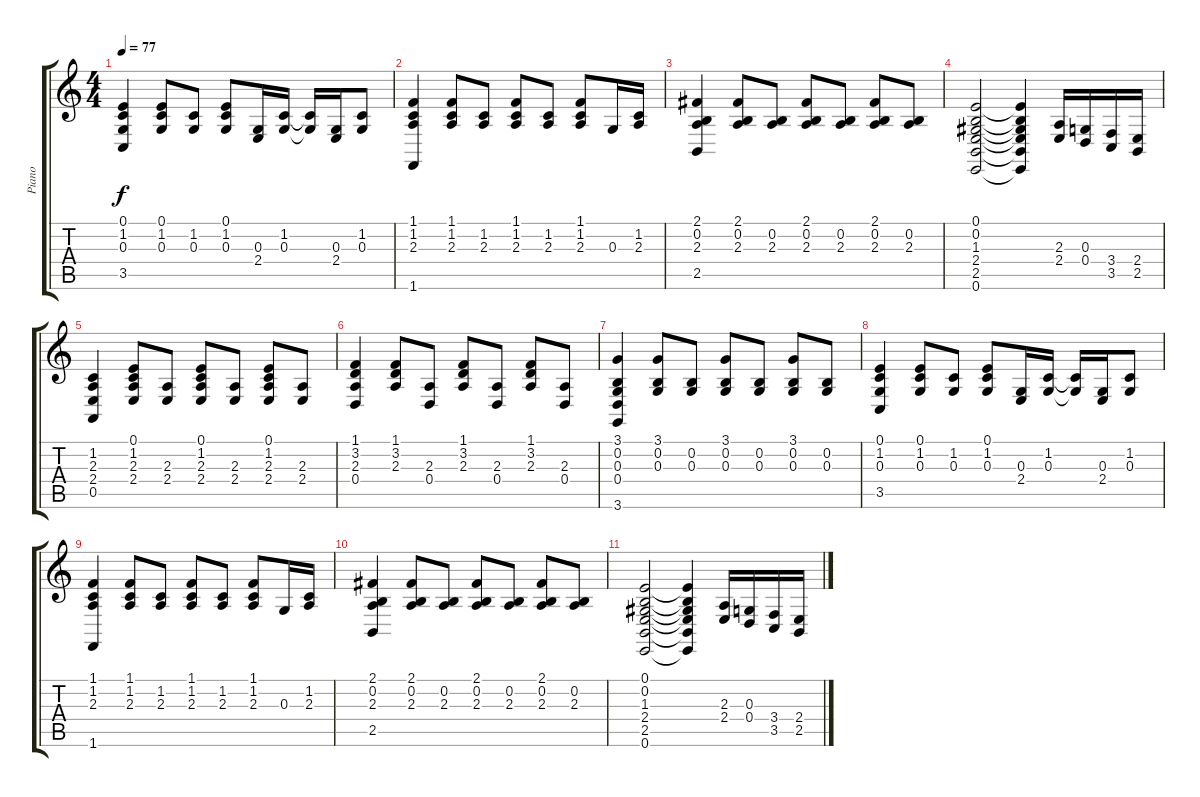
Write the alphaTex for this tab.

\track ("Piano" "Piano") {instrument brightacousticpiano}
\staff {score tabs}
\tuning (E4 B3 G3 D3 A2 E2) {hide}
\ts (4 4)
\tempo 77
\clef g2
\ks c
(0.1 1.2 0.3 3.5).4{dy f} (0.1 1.2 0.3).8 (1.2 0.3).8 (0.1 1.2 0.3).8 (0.3 2.4).16 (1.2 0.3).16 (1.2{t} 0.3{t}).16 (0.3 2.4).16 (1.2 0.3).8 |
(1.1 1.2 2.3 1.6).4 (1.1 1.2 2.3).8 (1.2 2.3).8 (1.1 1.2 2.3).8 (1.2 2.3).8 (1.1 1.2 2.3).8 0.3.16 (1.2 2.3).16 |
(2.1 0.2 2.3 2.5).4 (2.1 0.2 2.3).8 (0.2 2.3).8 (2.1 0.2 2.3).8 (0.2 2.3).8 (2.1 0.2 2.3).8 (0.2 2.3).8 |
(0.1 0.2 1.3 2.4 2.5 0.6).2 (0.1{t} 0.2{t} 1.3{t} 2.4{t} 2.5{t} 0.6{t}).4 (2.3 2.4).16 (0.3 0.4).16 (3.4 3.5).16 (2.4 2.5).16 |
(1.2 2.3 2.4 0.5).4 (0.1 1.2 2.3 2.4).8 (2.3 2.4).8 (0.1 1.2 2.3 2.4).8 (2.3 2.4).8 (0.1 1.2 2.3 2.4).8 (2.3 2.4).8 |
(1.1 3.2 2.3 0.4).4 (1.1 3.2 2.3).8 (2.3 0.4).8 (1.1 3.2 2.3).8 (2.3 0.4).8 (1.1 3.2 2.3).8 (2.3 0.4).8 |
(3.1 0.2 0.3 0.4 3.6).4 (3.1 0.2 0.3).8 (0.2 0.3).8 (3.1 0.2 0.3).8 (0.2 0.3).8 (3.1 0.2 0.3).8 (0.2 0.3).8 |
(0.1 1.2 0.3 3.5).4 (0.1 1.2 0.3).8 (1.2 0.3).8 (0.1 1.2 0.3).8 (0.3 2.4).16 (1.2 0.3).16 (1.2{t} 0.3{t}).16 (0.3 2.4).16 (1.2 0.3).8 |
(1.1 1.2 2.3 1.6).4 (1.1 1.2 2.3).8 (1.2 2.3).8 (1.1 1.2 2.3).8 (1.2 2.3).8 (1.1 1.2 2.3).8 0.3.16 (1.2 2.3).16 |
(2.1 0.2 2.3 2.5).4 (2.1 0.2 2.3).8 (0.2 2.3).8 (2.1 0.2 2.3).8 (0.2 2.3).8 (2.1 0.2 2.3).8 (0.2 2.3).8 |
(0.1 0.2 1.3 2.4 2.5 0.6).2 (0.1{t} 0.2{t} 1.3{t} 2.4{t} 2.5{t} 0.6{t}).4 (2.3 2.4).16 (0.3 0.4).16 (3.4 3.5).16 (2.4 2.5).16
